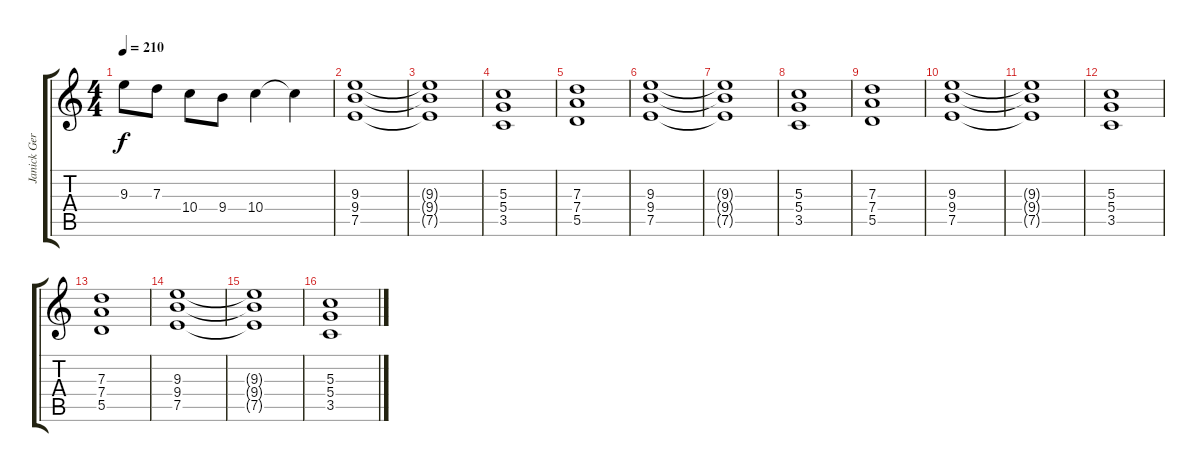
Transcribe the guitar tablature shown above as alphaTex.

\track ("Janick Gers" "Janick Ger") {instrument distortionguitar}
\staff {score tabs}
\tuning (E4 B3 G3 D3 A2 E2) {hide}
\ts (4 4)
\tempo 210
\clef g2
\ks c
9.3.8{dy f} 7.3.8 10.4.8 9.4.8 10.4.4 10.4{t}.4 |
(9.3 9.4 7.5).1 |
(9.3{t} 9.4{t} 7.5{t}).1 |
(5.3 5.4 3.5).1 |
(7.3 7.4 5.5).1 |
(9.3 9.4 7.5).1 |
(9.3{t} 9.4{t} 7.5{t}).1 |
(5.3 5.4 3.5).1 |
(7.3 7.4 5.5).1 |
(9.3 9.4 7.5).1 |
(9.3{t} 9.4{t} 7.5{t}).1 |
(5.3 5.4 3.5).1 |
(7.3 7.4 5.5).1 |
(9.3 9.4 7.5).1 |
(9.3{t} 9.4{t} 7.5{t}).1 |
(5.3 5.4 3.5).1
